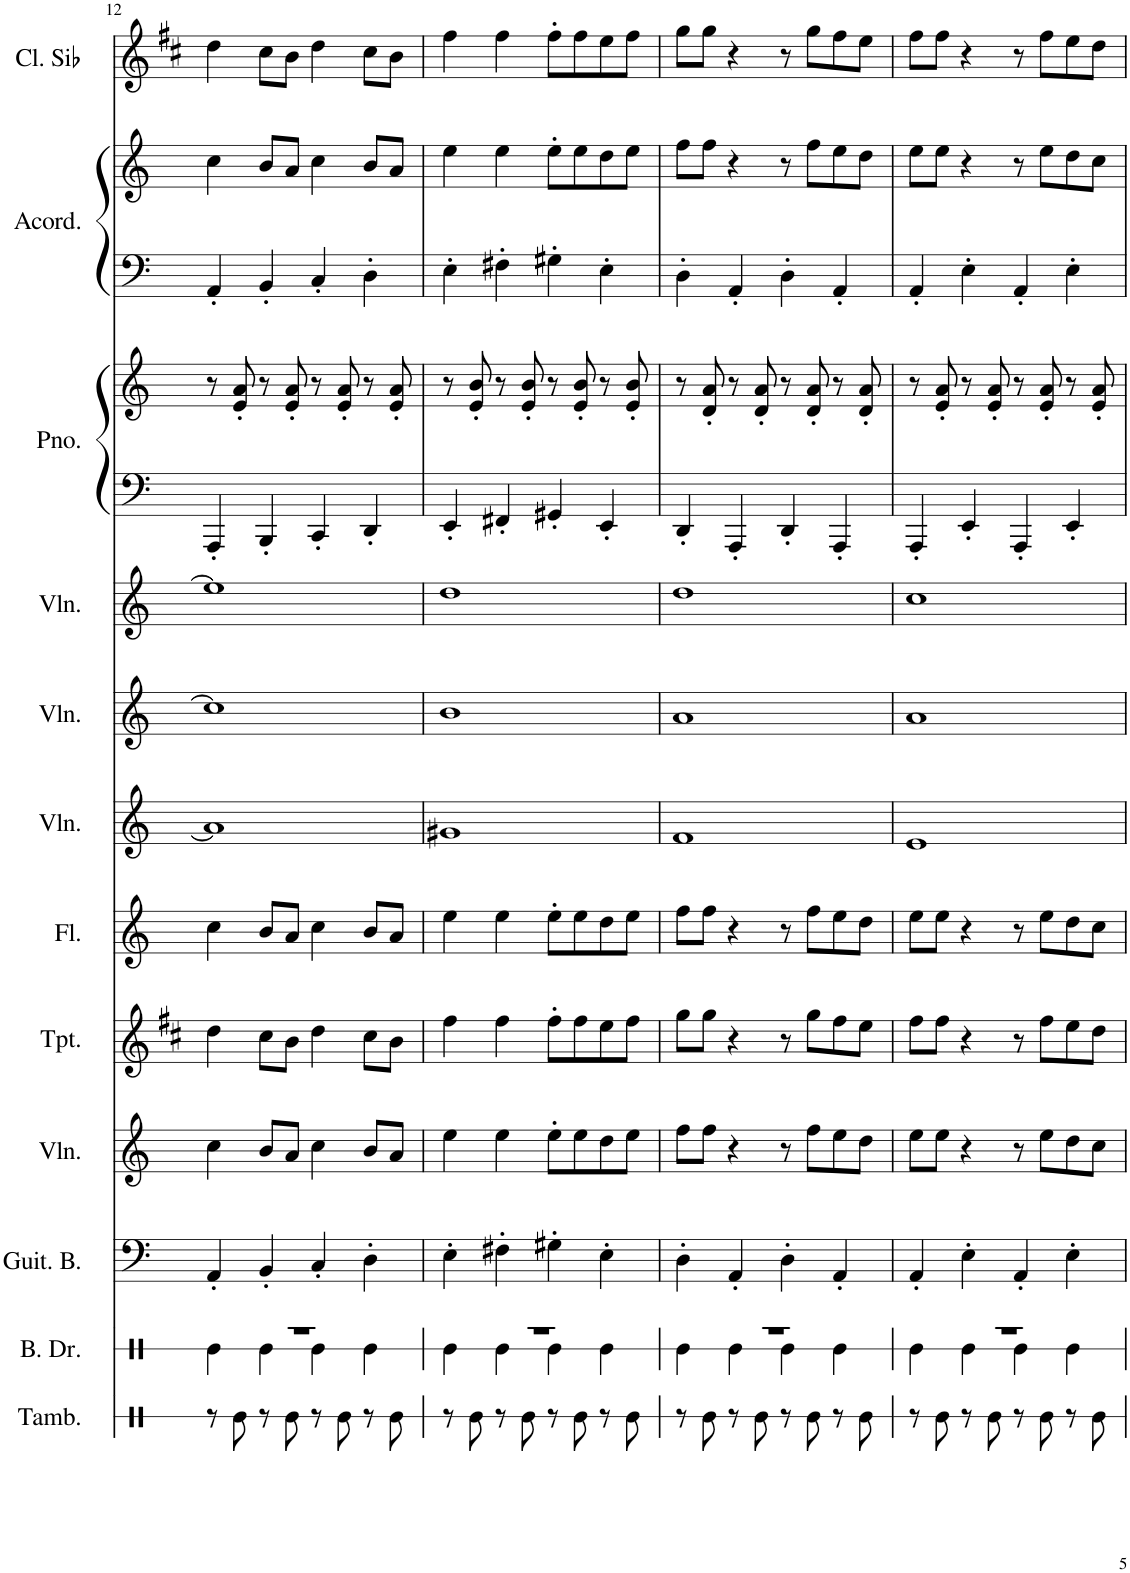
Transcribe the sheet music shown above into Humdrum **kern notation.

**kern	**kern	**kern	**kern	**kern	**kern	**kern	**kern	**kern	**kern	**kern	**kern	**kern	**kern	**kern	**kern	**kern	**kern	**kern
*part17	*part16	*part15	*part14	*part13	*part12	*part11	*part10	*part9	*part8	*part7	*part6	*part5	*part4	*part3	*part3	*part2	*part2	*part1
*staff19	*staff18	*staff17	*staff16	*staff15	*staff14	*staff13	*staff12	*staff11	*staff10	*staff9	*staff8	*staff7	*staff6	*staff5	*staff4	*staff3	*staff2	*staff1
*I"Tambourine	*I"Bass Drum	*I"Bajo eléctrico	*I"Bb Tuba	*I"Euphonium	*I"Trombone	*I"Alto Saxophone	*I"Violín	*I"Trumpet	*I"Flute	*I"Flauta	*I"Violín	*I"Violín	*I"Violín	*I"Piano	*	*I"Acordeón	*	*I"Clarinete en Sib
*I'Tamb.	*I'B. Dr.	*	*I'Bb Tu.	*I'Euph.	*I'Tbn.	*I'A. Sax.	*I'Vln.	*I'Tpt.	*I'Fl.	*I'Fl.	*I'Vln.	*I'Vln.	*I'Vln.	*I'Pno.	*	*I'Acord.	*	*I'Cl. Sib
!!LO:PB:g=z
*clefX	*clefX	*clefF4	*clefG2	*clefG2	*clefG2	*clefG2	*clefG2	*clefG2	*clefG2	*clefG2	*clefG2	*clefG2	*clefG2	*clefF4	*clefG2	*clefF4	*clefG2	*clefG2
*	*	*Trd7c12	*Trd15c26	*Trd8c14	*Trd8c14	*Trd5c9	*	*Trd1c2	*	*	*	*	*	*	*	*	*	*Trd1c2
*k[]	*k[]	*k[]	*k[f#c#]	*k[f#c#]	*k[f#c#]	*k[f#c#g#]	*k[]	*k[f#c#]	*k[]	*k[]	*k[]	*k[]	*k[]	*k[]	*k[]	*k[]	*k[]	*k[f#c#]
*M4/4	*M4/4	*M4/4	*M4/4	*M4/4	*M4/4	*M4/4	*M4/4	*M4/4	*M4/4	*M4/4	*M4/4	*M4/4	*M4/4	*M4/4	*M4/4	*M4/4	*M4/4	*M4/4
=12	=12	=12	=12	=12	=12	=12	=12	=12	=12	=12	=12	=12	=12	=12	=12	=12	=12	=12
*	*^	*	*	*	*	*	*	*	*	*	*	*	*	*	*	*	*	*
8r	1r	4Re\	4AA'/	4b'	4b'	8r	4cc#	4cc\	4dd\	4cc	4cc\	1a]	1cc]	1ee]	4AAA'/	8r	4AA'/	4cc\	4dd\
8Re\	.	.	.	.	.	8f#' 8b'	.	.	.	.	.	.	.	.	.	8e/' 8a/'	.	.	.
8r	.	4Re\	4BB'/	4f#'	4f#'	8r	8b/L	8b/L	8cc#\L	8b/L	8b/L	.	.	.	4BBB'/	8r	4BB'/	8b/L	8cc#\L
8Re\	.	.	.	.	.	8f#' 8b'	8a/J	8a/J	8b\J	8a/J	8a/J	.	.	.	.	8e/' 8a/'	.	8a/J	8b\J
8r	.	4Re\	4C'/	4b'	4b'	8r	4cc#	4cc\	4dd\	4cc	4cc\	.	.	.	4CC'/	8r	4C'/	4cc\	4dd\
8Re\	.	.	.	.	.	8f#' 8b'	.	.	.	.	.	.	.	.	.	8e/' 8a/'	.	.	.
8r	.	4Re\	4D'\	4f#'	4f#'	8r	8b/L	8b/L	8cc#\L	8b/L	8b/L	.	.	.	4DD'/	8r	4D'\	8b/L	8cc#\L
8Re\	.	.	.	.	.	8f#' 8b'	8a/J	8a/J	8b\J	8a/J	8a/J	.	.	.	.	8e/' 8a/'	.	8a/J	8b\J
=13	=13	=13	=13	=13	=13	=13	=13	=13	=13	=13	=13	=13	=13	=13	=13	=13	=13	=13	=13
8r	1r	4Re\	4E'\	4b'	4b'	8r	4a	4ee\	4ff#\	4ee	4ee\	1g#X	1b	1dd	4EE'/	8r	4E'\	4ee\	4ff#\
8Re\	.	.	.	.	.	8f#' 8b'	.	.	.	.	.	.	.	.	.	8e/' 8b/'	.	.	.
8r	.	4Re\	4F#X'\	4f#'	4f#'	8r	4a	4ee\	4ff#\	4ee	4ee\	.	.	.	4FF#X'/	8r	4F#X'\	4ee\	4ff#\
8Re\	.	.	.	.	.	8f#' 8b'	.	.	.	.	.	.	.	.	.	8e/' 8b/'	.	.	.
8r	.	4Re\	4G#X'\	4b'	4b'	8r	4a	8ee'\L	8ff#'\L	8ee'\L	8ee'\L	.	.	.	4GG#X'/	8r	4G#X'\	8ee'\L	8ff#'\L
8Re\	.	.	.	.	.	8f#' 8b'	.	8ee\	8ff#\	8ee\J	8ee\	.	.	.	.	8e/' 8b/'	.	8ee\	8ff#\
8r	.	4Re\	4E'\	4f#'	4f#'	8r	4r	8dd\	8ee\	8dd\L	8dd\	.	.	.	4EE'/	8r	4E'\	8dd\	8ee\
8Re\	.	.	.	.	.	8f#' 8b'	.	8ee\J	8ff#\J	8ee\J	8ee\J	.	.	.	.	8e/' 8b/'	.	8ee\J	8ff#\J
=14	=14	=14	=14	=14	=14	=14	=14	=14	=14	=14	=14	=14	=14	=14	=14	=14	=14	=14	=14
8r	1r	4Re\	4D'\	4e'	4e'	8r	4f#	8ff\L	8gg\L	8ff\L	8ff\L	1f	1a	1dd	4DD'/	8r	4D'\	8ff\L	8gg\L
8Re\	.	.	.	.	.	8f#' 8cc#'	.	8ff\J	8gg\J	8ff\J	8ff\J	.	.	.	.	8d/' 8a/'	.	8ff\J	8gg\J
8r	.	4Re\	4AA'/	4g'	4g'	8r	4f#	4r	4r	4r	4r	.	.	.	4AAA'/	8r	4AA'/	4r	4r
8Re\	.	.	.	.	.	8f#' 8cc#'	.	.	.	.	.	.	.	.	.	8d/' 8a/'	.	.	.
8r	.	4Re\	4D'\	4b'	8e'/L	8r	4f#	8r	8r	8r	8r	.	.	.	4DD'/	8r	4D'\	8r	8r
8Re\	.	.	.	.	8g/J	8f#' 8cc#'	.	8ff\L	8gg\L	8ff	8ff\L	.	.	.	.	8d/' 8a/'	.	8ff\L	8gg\L
8r	.	4Re\	4AA'/	4g'	8r	8r	4r	8ee\	8ff#\	8ee\L	8ee\	.	.	.	4AAA'/	8r	4AA'/	8ee\	8ff#\
8Re\	.	.	.	.	8e	8f#' 8cc#'	.	8dd\J	8ee\J	8dd\J	8dd\J	.	.	.	.	8d/' 8a/'	.	8dd\J	8ee\J
=15	=15	=15	=15	=15	=15	=15	=15	=15	=15	=15	=15	=15	=15	=15	=15	=15	=15	=15	=15
8r	1r	4Re\	4AA'/	4f#'	4f#'	8r	4f#	8ee\L	8ff#\L	8ee\L	8ee\L	1e	1a	1cc	4AAA'/	8r	4AA'/	8ee\L	8ff#\L
8Re\	.	.	.	.	.	8f#' 8b'	.	8ee\J	8ff#\J	8ee\J	8ee\J	.	.	.	.	8e/' 8a/'	.	8ee\J	8ff#\J
8r	.	4Re\	4E'\	4b'	4b'	8r	4f#	4r	4r	4r	4r	.	.	.	4EE'/	8r	4E'\	4r	4r
8Re\	.	.	.	.	.	8f#' 8b'	.	.	.	.	.	.	.	.	.	8e/' 8a/'	.	.	.
8r	.	4Re\	4AA'/	4f#'	8f#'/L	8r	4f#	8r	8r	8r	8r	.	.	.	4AAA'/	8r	4AA'/	8r	8r
8Re\	.	.	.	.	8b/J	8f#' 8b'	.	8ee\L	8ff#\L	8ee	8ee\L	.	.	.	.	8e/' 8a/'	.	8ee\L	8ff#\L
8r	.	4Re\	4E'\	4d'	8r	8r	4r	8dd\	8ee\	8dd\L	8dd\	.	.	.	4EE'/	8r	4E'\	8dd\	8ee\
8Re\	.	.	.	.	8f#'	8f#' 8b'	.	8cc\J	8dd\J	8cc\J	8cc\J	.	.	.	.	8e/' 8a/'	.	8cc\J	8dd\J
*	*v	*v	*	*	*	*	*	*	*	*	*	*	*	*	*	*	*	*	*
=	=	=	=	=	=	=	=	=	=	=	=	=	=	=	=	=	=	=
*-	*-	*-	*-	*-	*-	*-	*-	*-	*-	*-	*-	*-	*-	*-	*-	*-	*-	*-
